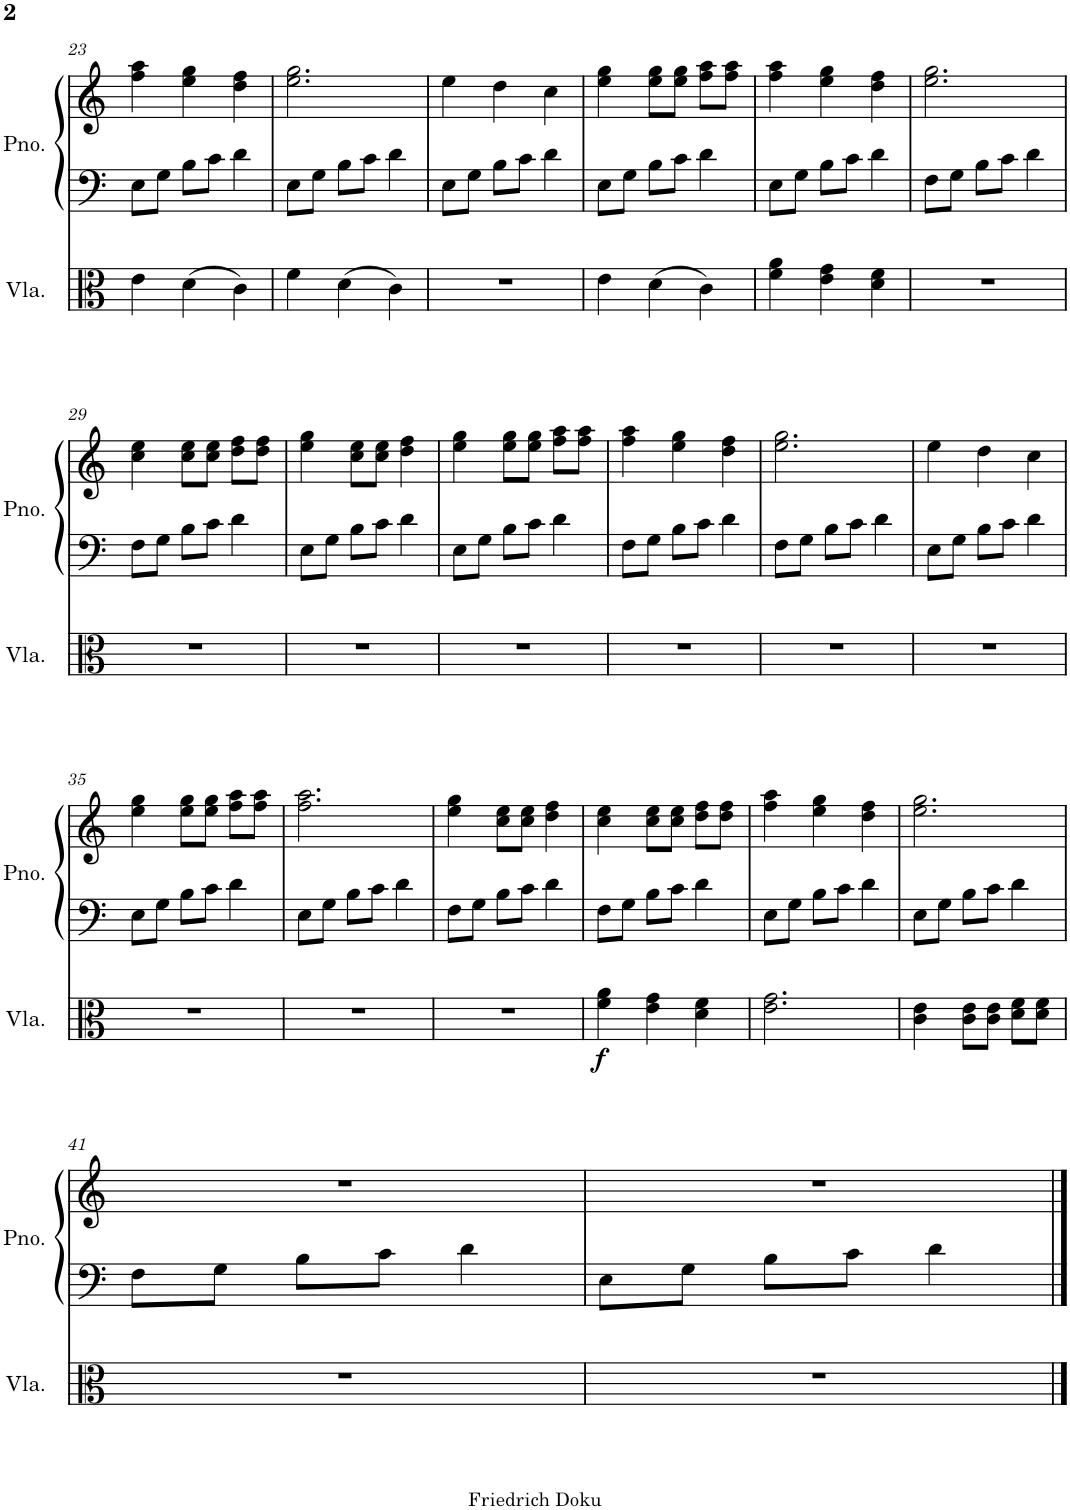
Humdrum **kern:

**kern	**dynam	**kern	**kern
*part2	*part2	*part1	*part1
*staff3	*staff3	*staff2	*staff1
*I"Viola	*	*I"Piano	*
*I'Vla.	*	*I'Pno.	*
!!LO:PB:g=z
*clefC3	*	*clefF4	*clefG2
*Trd5c9	*	*	*
*k[]	*	*k[]	*k[]
*M3/4	*	*M3/4	*M3/4
=23	=23	=23	=23
4e\	.	8E\L	4ff\ 4aa\
.	.	8G\J	.
(4d\	.	8B\L	4ee\ 4gg\
.	.	8c\J	.
4c\)	.	4d\	4dd\ 4ff\
=24	=24	=24	=24
4f\	.	8E\L	2.ee\ 2.gg\
.	.	8G\J	.
(4d\	.	8B\L	.
.	.	8c\J	.
4c\)	.	4d\	.
=25	=25	=25	=25
2.r	.	8E\L	4ee\
.	.	8G\J	.
.	.	8B\L	4dd\
.	.	8c\J	.
.	.	4d\	4cc\
=26	=26	=26	=26
4e\	.	8E\L	4ee\ 4gg\
.	.	8G\J	.
(4d\	.	8B\L	8ee\ 8gg\L
.	.	8c\J	8ee\ 8gg\J
4c\)	.	4d\	8ff\ 8aa\L
.	.	.	8ff\ 8aa\J
=27	=27	=27	=27
4f\ 4a\	.	8E\L	4ff\ 4aa\
.	.	8G\J	.
4e\ 4g\	.	8B\L	4ee\ 4gg\
.	.	8c\J	.
4d\ 4f\	.	4d\	4dd\ 4ff\
=28	=28	=28	=28
2.r	.	8F\L	2.ee\ 2.gg\
.	.	8G\J	.
.	.	8B\L	.
.	.	8c\J	.
.	.	4d\	.
!!LO:LB:g=z
=29	=29	=29	=29
2.r	.	8F\L	4cc\ 4ee\
.	.	8G\J	.
.	.	8B\L	8cc\ 8ee\L
.	.	8c\J	8cc\ 8ee\J
.	.	4d\	8dd\ 8ff\L
.	.	.	8dd\ 8ff\J
=30	=30	=30	=30
2.r	.	8E\L	4ee\ 4gg\
.	.	8G\J	.
.	.	8B\L	8cc\ 8ee\L
.	.	8c\J	8cc\ 8ee\J
.	.	4d\	4dd\ 4ff\
=31	=31	=31	=31
2.r	.	8E\L	4ee\ 4gg\
.	.	8G\J	.
.	.	8B\L	8ee\ 8gg\L
.	.	8c\J	8ee\ 8gg\J
.	.	4d\	8ff\ 8aa\L
.	.	.	8ff\ 8aa\J
=32	=32	=32	=32
2.r	.	8F\L	4ff\ 4aa\
.	.	8G\J	.
.	.	8B\L	4ee\ 4gg\
.	.	8c\J	.
.	.	4d\	4dd\ 4ff\
=33	=33	=33	=33
2.r	.	8F\L	2.ee\ 2.gg\
.	.	8G\J	.
.	.	8B\L	.
.	.	8c\J	.
.	.	4d\	.
=34	=34	=34	=34
2.r	.	8E\L	4ee\
.	.	8G\J	.
.	.	8B\L	4dd\
.	.	8c\J	.
.	.	4d\	4cc\
!!LO:LB:g=z
=35	=35	=35	=35
2.r	.	8E\L	4ee\ 4gg\
.	.	8G\J	.
.	.	8B\L	8ee\ 8gg\L
.	.	8c\J	8ee\ 8gg\J
.	.	4d\	8ff\ 8aa\L
.	.	.	8ff\ 8aa\J
=36	=36	=36	=36
2.r	.	8E\L	2.ff\ 2.aa\
.	.	8G\J	.
.	.	8B\L	.
.	.	8c\J	.
.	.	4d\	.
=37	=37	=37	=37
2.r	.	8F\L	4ee\ 4gg\
.	.	8G\J	.
.	.	8B\L	8cc\ 8ee\L
.	.	8c\J	8cc\ 8ee\J
.	.	4d\	4dd\ 4ff\
=38	=38	=38	=38
!	!LO:DY:b	!	!
4f\ 4a\	f	8F\L	4cc\ 4ee\
.	.	8G\J	.
4e\ 4g\	.	8B\L	8cc\ 8ee\L
.	.	8c\J	8cc\ 8ee\J
4d\ 4f\	.	4d\	8dd\ 8ff\L
.	.	.	8dd\ 8ff\J
=39	=39	=39	=39
2.e\ 2.g\	.	8E\L	4ff\ 4aa\
.	.	8G\J	.
.	.	8B\L	4ee\ 4gg\
.	.	8c\J	.
.	.	4d\	4dd\ 4ff\
=40	=40	=40	=40
4c\ 4e\	.	8E\L	2.ee\ 2.gg\
.	.	8G\J	.
8c\ 8e\L	.	8B\L	.
8c\ 8e\J	.	8c\J	.
8d\ 8f\L	.	4d\	.
8d\ 8f\J	.	.	.
!!LO:LB:g=z
=41	=41	=41	=41
2.r	.	8F\L	2.r
.	.	8G\J	.
.	.	8B\L	.
.	.	8c\J	.
.	.	4d\	.
=42	=42	=42	=42
2.r	.	8E\L	2.r
.	.	8G\J	.
.	.	8B\L	.
.	.	8c\J	.
.	.	4d\	.
==	==	==	==
*-	*-	*-	*-
